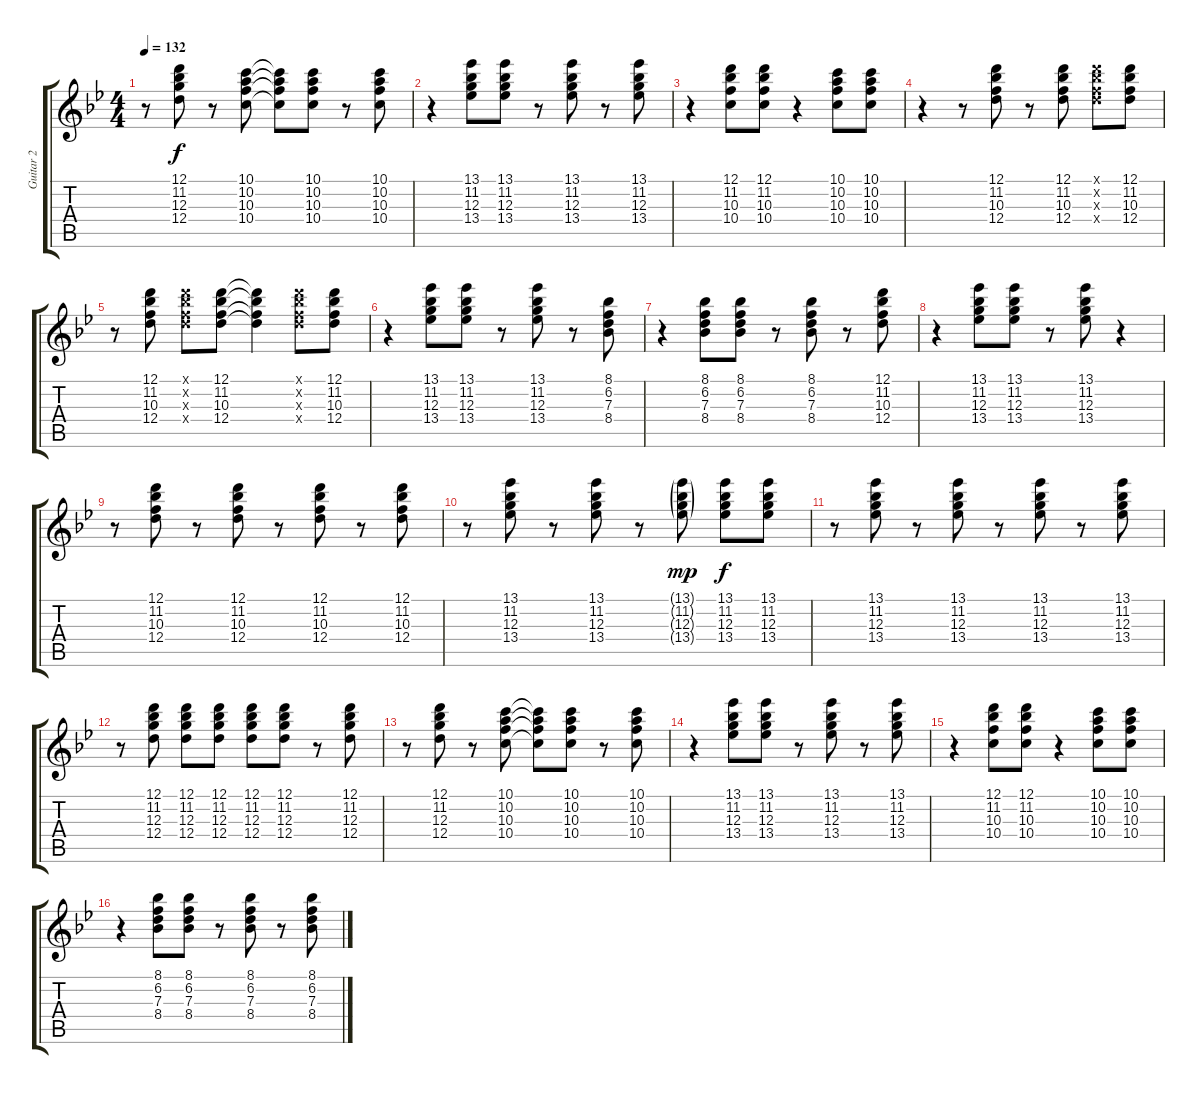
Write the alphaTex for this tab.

\track ("Guitar 2" "Guitar 2") {instrument acousticguitarsteel}
\staff {score tabs}
\tuning (D4 B3 G3 D3 G2 D2) {hide}
\ts (4 4)
\tempo 132
\clef g2
\ks bb
r.8{dy f} (12.1 11.2 12.3 12.4).8 r.8 (10.1 10.2 10.3 10.4).8 (10.1{t} 10.2{t} 10.3{t} 10.4{t}).8 (10.1 10.2 10.3 10.4).8 r.8 (10.1 10.2 10.3 10.4).8 |
r.4 (13.1 11.2 12.3 13.4).8 (13.1 11.2 12.3 13.4).8 r.8 (13.1 11.2 12.3 13.4).8 r.8 (13.1 11.2 12.3 13.4).8 |
r.4 (12.1 11.2 10.3 10.4).8 (12.1 11.2 10.3 10.4).8 r.4 (10.1 10.2 10.3 10.4).8 (10.1 10.2 10.3 10.4).8 |
r.4 r.8 (12.1 11.2 10.3 12.4).8 r.8 (12.1 11.2 10.3 12.4).8 (12.1{x} 11.2{x} 10.3{x} 12.4{x}).8 (12.1 11.2 10.3 12.4).8 |
r.8 (12.1 11.2 10.3 12.4).8 (12.1{x} 11.2{x} 10.3{x} 12.4{x}).8 (12.1 11.2 10.3 12.4).8 (12.1{t} 11.2{t} 10.3{t} 12.4{t}).4 (12.1{x} 11.2{x} 10.3{x} 12.4{x}).8 (12.1 11.2 10.3 12.4).8 |
r.4 (13.1 11.2 12.3 13.4).8 (13.1 11.2 12.3 13.4).8 r.8 (13.1 11.2 12.3 13.4).8 r.8 (8.1 6.2 7.3 8.4).8 |
r.4 (8.1 6.2 7.3 8.4).8 (8.1 6.2 7.3 8.4).8 r.8 (8.1 6.2 7.3 8.4).8 r.8 (12.1 11.2 10.3 12.4).8 |
r.4 (13.1 11.2 12.3 13.4).8 (13.1 11.2 12.3 13.4).8 r.8 (13.1 11.2 12.3 13.4).8 r.4 |
r.8 (12.1 11.2 10.3 12.4).8 r.8 (12.1 11.2 10.3 12.4).8 r.8 (12.1 11.2 10.3 12.4).8 r.8 (12.1 11.2 10.3 12.4).8 |
r.8 (13.1 11.2 12.3 13.4).8 r.8 (13.1 11.2 12.3 13.4).8 r.8 (13.1{g} 11.2{g} 12.3{g} 13.4{g}).8{dy mp} (13.1 11.2 12.3 13.4).8{dy f} (13.1 11.2 12.3 13.4).8 |
r.8 (13.1 11.2 12.3 13.4).8 r.8 (13.1 11.2 12.3 13.4).8 r.8 (13.1 11.2 12.3 13.4).8 r.8 (13.1 11.2 12.3 13.4).8 |
r.8 (12.1 11.2 12.3 12.4).8 (12.1 11.2 12.3 12.4).8 (12.1 11.2 12.3 12.4).8 (12.1 11.2 12.3 12.4).8 (12.1 11.2 12.3 12.4).8 r.8 (12.1 11.2 12.3 12.4).8 |
r.8 (12.1 11.2 12.3 12.4).8 r.8 (10.1 10.2 10.3 10.4).8 (10.1{t} 10.2{t} 10.3{t} 10.4{t}).8 (10.1 10.2 10.3 10.4).8 r.8 (10.1 10.2 10.3 10.4).8 |
r.4 (13.1 11.2 12.3 13.4).8 (13.1 11.2 12.3 13.4).8 r.8 (13.1 11.2 12.3 13.4).8 r.8 (13.1 11.2 12.3 13.4).8 |
r.4 (12.1 11.2 10.3 10.4).8 (12.1 11.2 10.3 10.4).8 r.4 (10.1 10.2 10.3 10.4).8 (10.1 10.2 10.3 10.4).8 |
r.4 (8.1 6.2 7.3 8.4).8 (8.1 6.2 7.3 8.4).8 r.8 (8.1 6.2 7.3 8.4).8 r.8 (8.1 6.2 7.3 8.4).8
